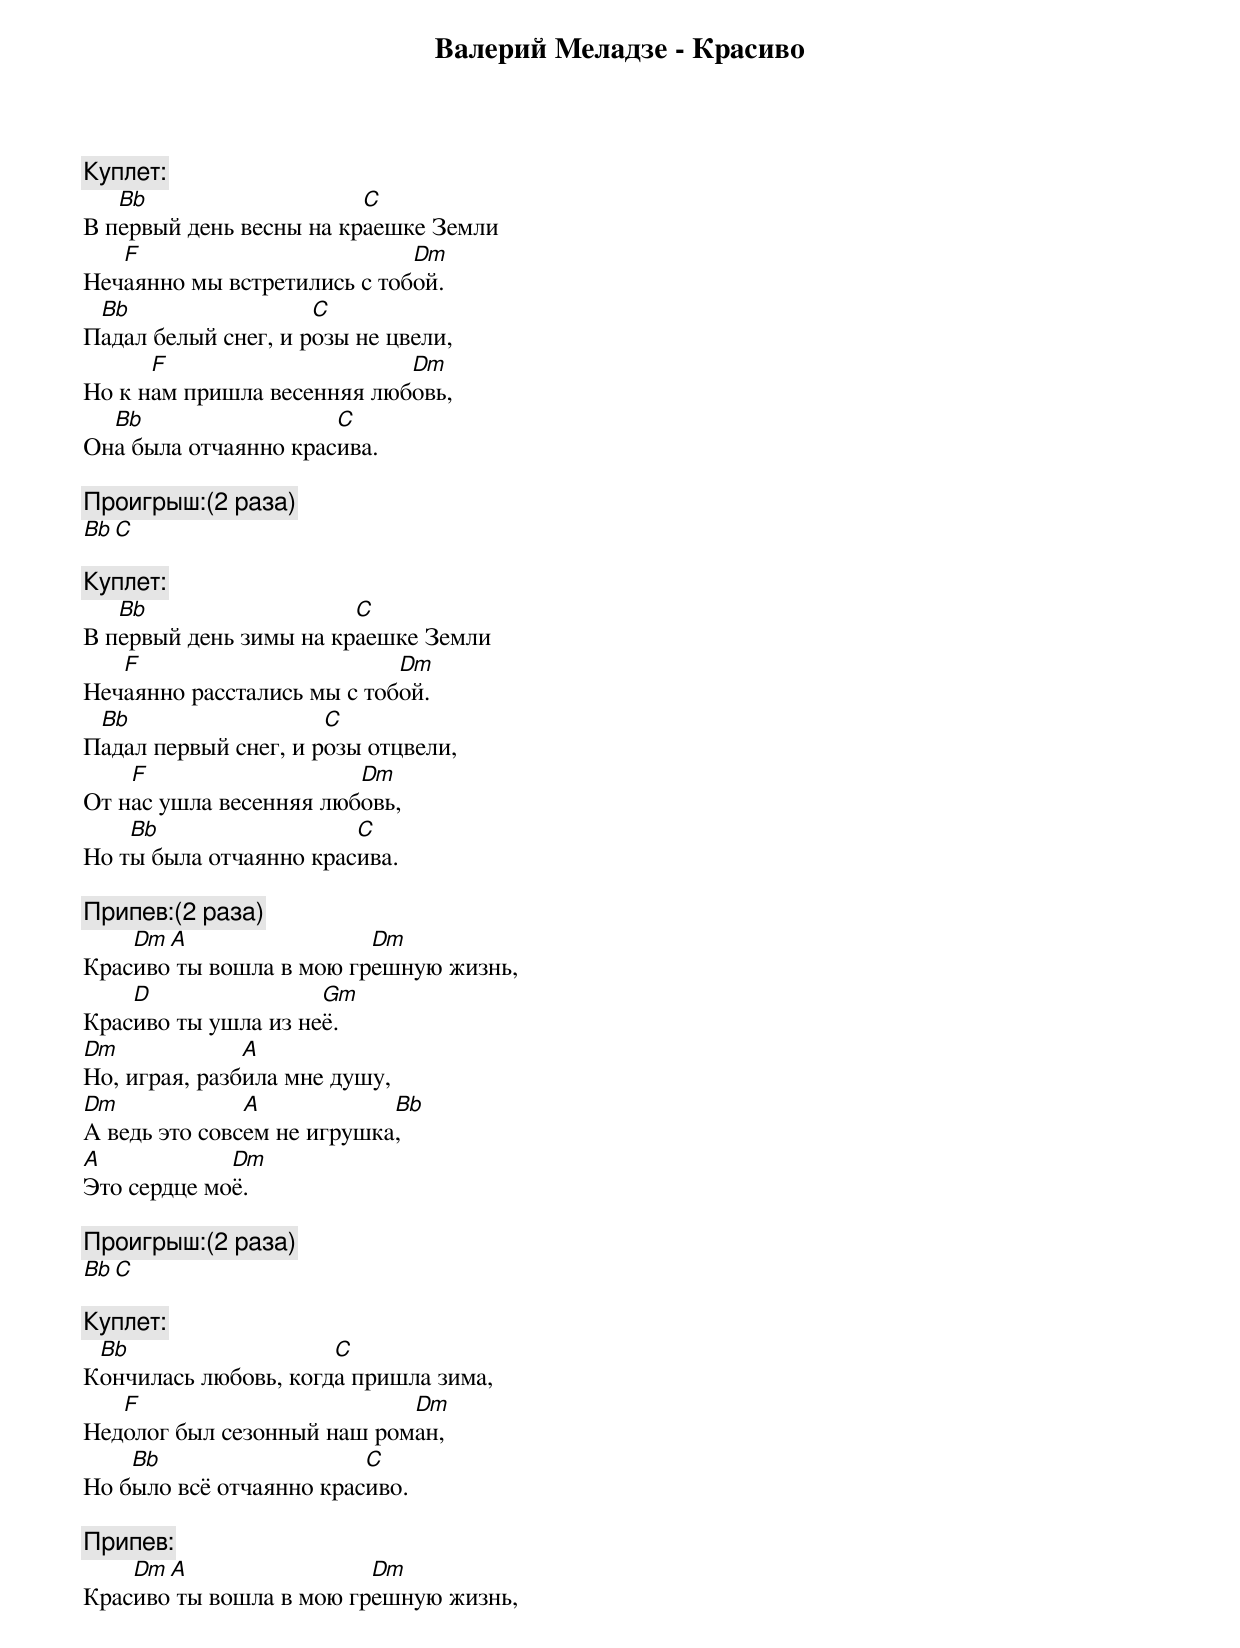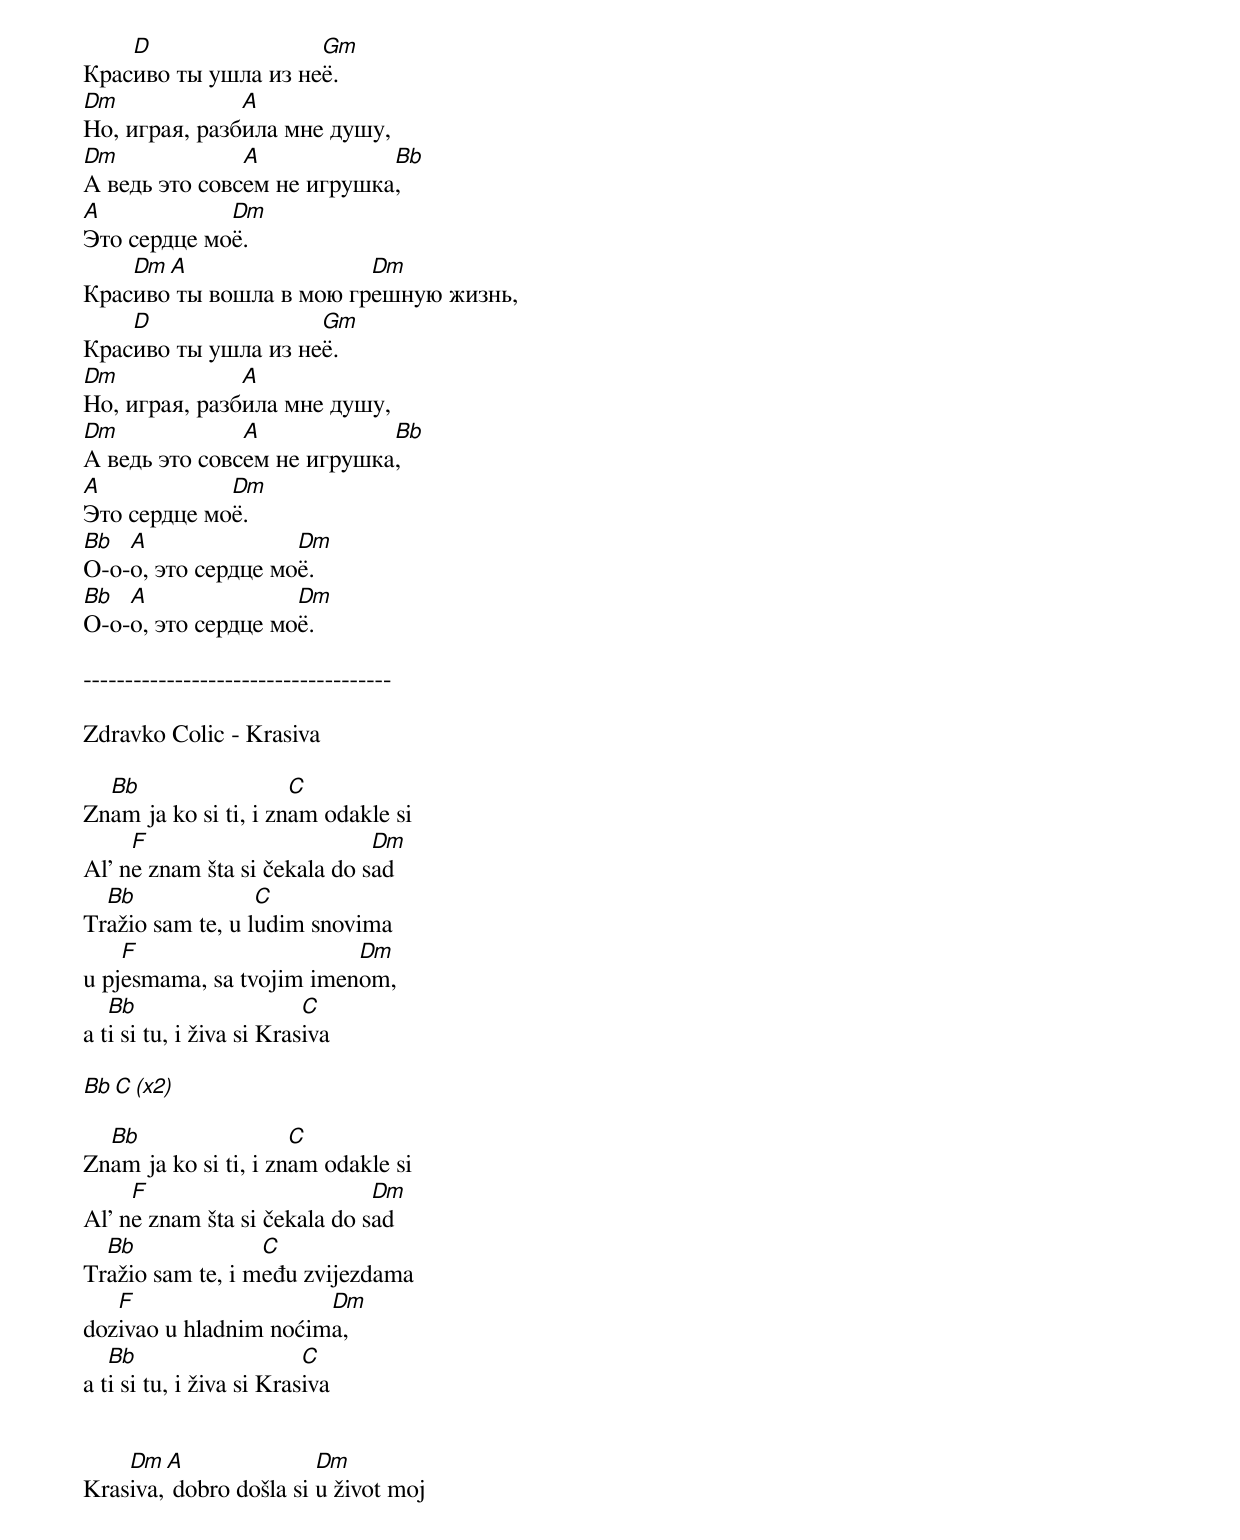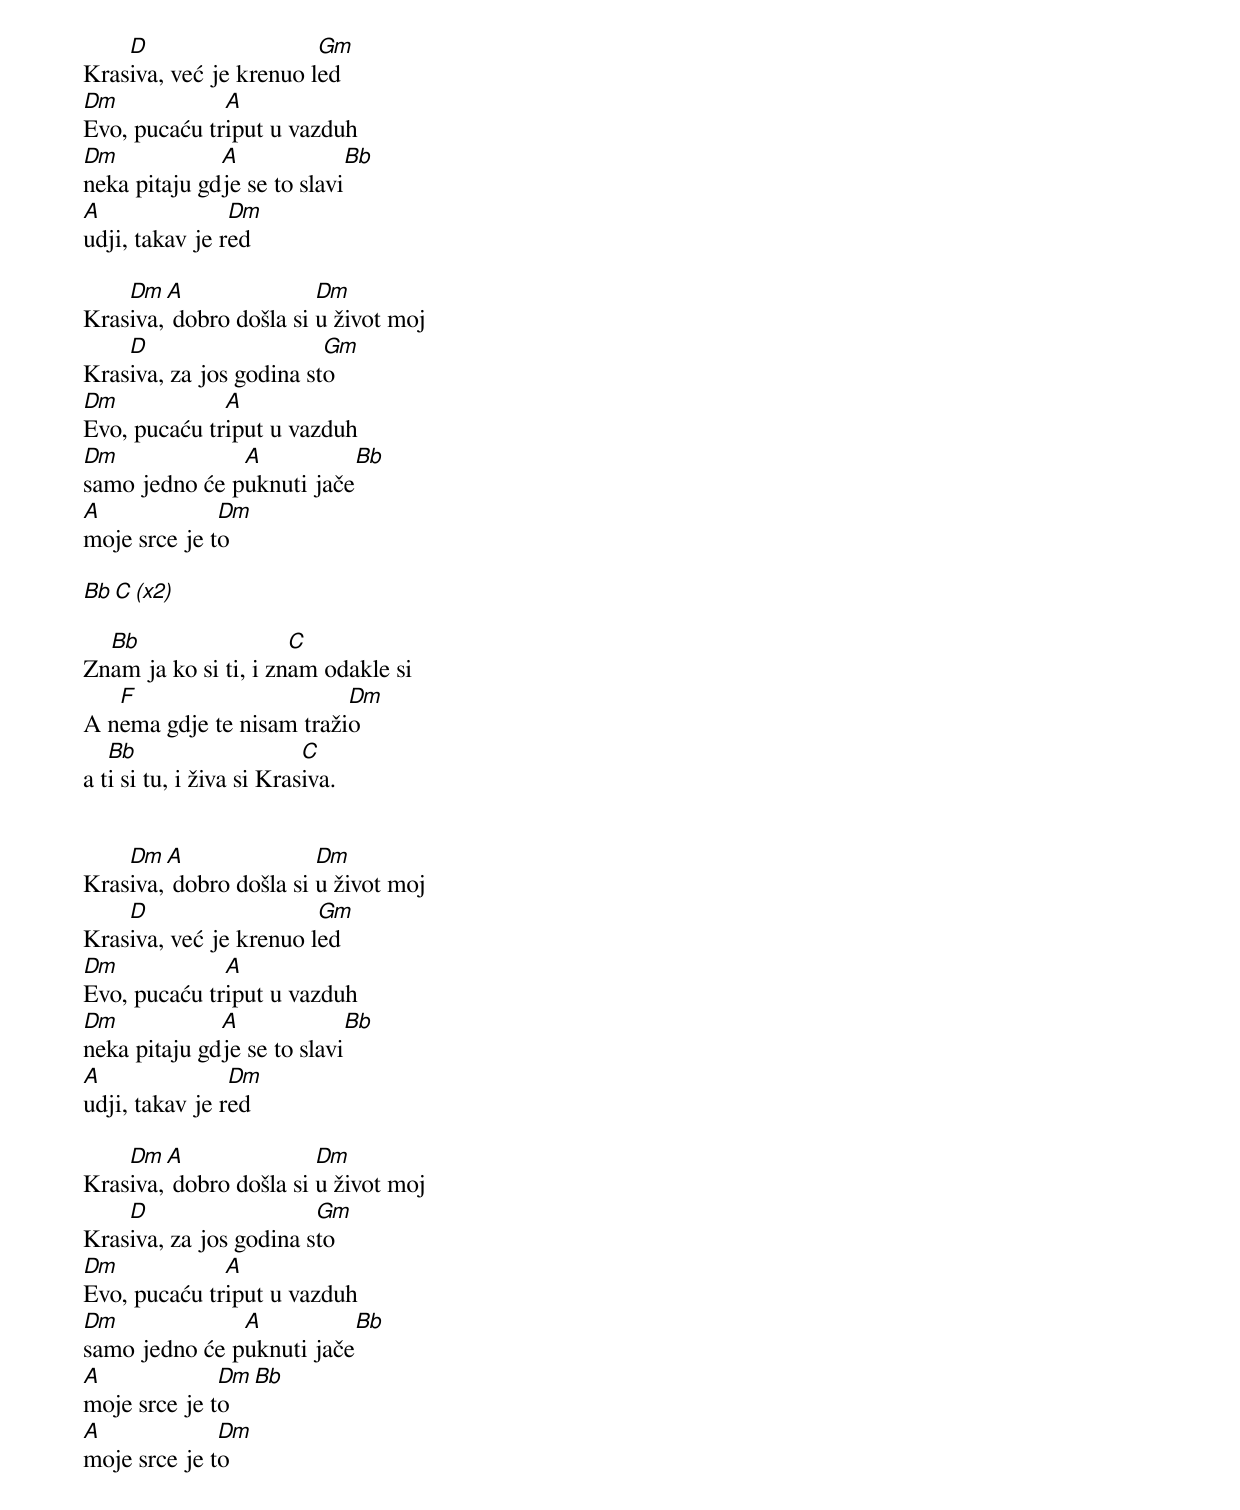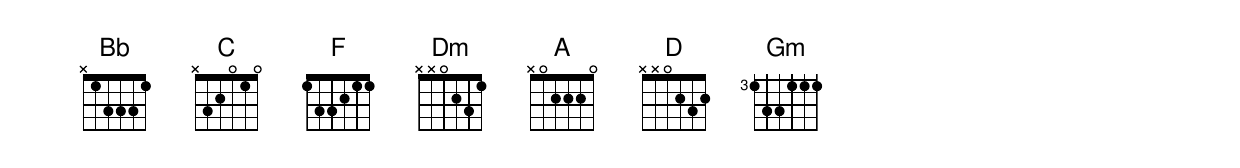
Валерий Меладзе - Красиво

[Куплет]:
   Bb                    C
В первый день весны на краешке Земли
   F                         Dm
Нечаянно мы встретились с тобой.
 Bb                  C
Падал белый снег, и розы не цвели,
      F                     Dm
Но к нам пришла весенняя любовь,
  Bb                  C
Она была отчаянно красива.

[Проигрыш]:(2 раза)
Bb C

[Куплет]:
   Bb                   C
В первый день зимы на краешке Земли
   F                        Dm
Нечаянно расстались мы с тобой.
 Bb                   C
Падал первый снег, и розы отцвели,
    F                   Dm
От нас ушла весенняя любовь,
    Bb                  C
Но ты была отчаянно красива.

[Припев]:(2 раза)
    Dm A                 Dm
Красиво ты вошла в мою грешную жизнь,
    D                Gm
Красиво ты ушла из неё.
Dm             A
Но, играя, разбила мне душу,
Dm             A            Bb
А ведь это совсем не игрушка,
A            Dm
Это сердце моё.

[Проигрыш]:(2 раза)
Bb C

[Куплет]:
 Bb                   C
Кончилась любовь, когда пришла зима,
   F                        Dm
Недолог был сезонный наш роман,
    Bb                   C
Но было всё отчаянно красиво.

[Припев]:
    Dm A                 Dm
Красиво ты вошла в мою грешную жизнь,
    D                Gm
Красиво ты ушла из неё.
Dm             A
Но, играя, разбила мне душу,
Dm             A            Bb
А ведь это совсем не игрушка,
A            Dm
Это сердце моё.
    Dm A                 Dm
Красиво ты вошла в мою грешную жизнь,
    D                Gm
Красиво ты ушла из неё.
Dm             A
Но, играя, разбила мне душу,
Dm             A            Bb
А ведь это совсем не игрушка,
A            Dm
Это сердце моё.
Bb  A               Dm
О-о-о, это сердце моё.
Bb  A               Dm
О-о-о, это сердце моё.

-------------------------------------

Zdravko Colic - Krasiva

  Bb                  C
Znam ja ko si ti, i znam odakle si
     F                        Dm
Al' ne znam šta si čekala do sad
  Bb              C
Tražio sam te, u ludim snovima
    F                     Dm
u pjesmama, sa tvojim imenom,
   Bb                     C
a ti si tu, i živa si Krasiva

Bb C (x2)

  Bb                  C
Znam ja ko si ti, i znam odakle si
     F                        Dm
Al' ne znam šta si čekala do sad
  Bb              C
Tražio sam te, i među zvijezdama
   F                   Dm
dozivao u hladnim noćima,
   Bb                     C
a ti si tu, i živa si Krasiva


    Dm  A               Dm
Krasiva, dobro došla si u život moj
    D                   Gm
Krasiva, već je krenuo led
Dm            A
Evo, pucaću triput u vazduh
Dm            A             Bb
neka pitaju gdje se to slavi
A               Dm
udji, takav je red

    Dm  A               Dm
Krasiva, dobro došla si u život moj
    D                    Gm
Krasiva, za jos godina sto
Dm            A
Evo, pucaću triput u vazduh
Dm             A          Bb
samo jedno će puknuti jače
A             Dm
moje srce je to

Bb C (x2)

  Bb                  C
Znam ja ko si ti, i znam odakle si
   F                      Dm
A nema gdje te nisam tražio
   Bb                     C
a ti si tu, i živa si Krasiva.


    Dm  A               Dm
Krasiva, dobro došla si u život moj
    D                   Gm
Krasiva, već je krenuo led
Dm            A
Evo, pucaću triput u vazduh
Dm            A             Bb
neka pitaju gdje se to slavi
A               Dm
udji, takav je red

    Dm  A               Dm
Krasiva, dobro došla si u život moj
    D                   Gm
Krasiva, za jos godina sto
Dm            A
Evo, pucaću triput u vazduh
Dm             A          Bb
samo jedno će puknuti jače
A             Dm Bb
moje srce je to
A             Dm
moje srce je to
